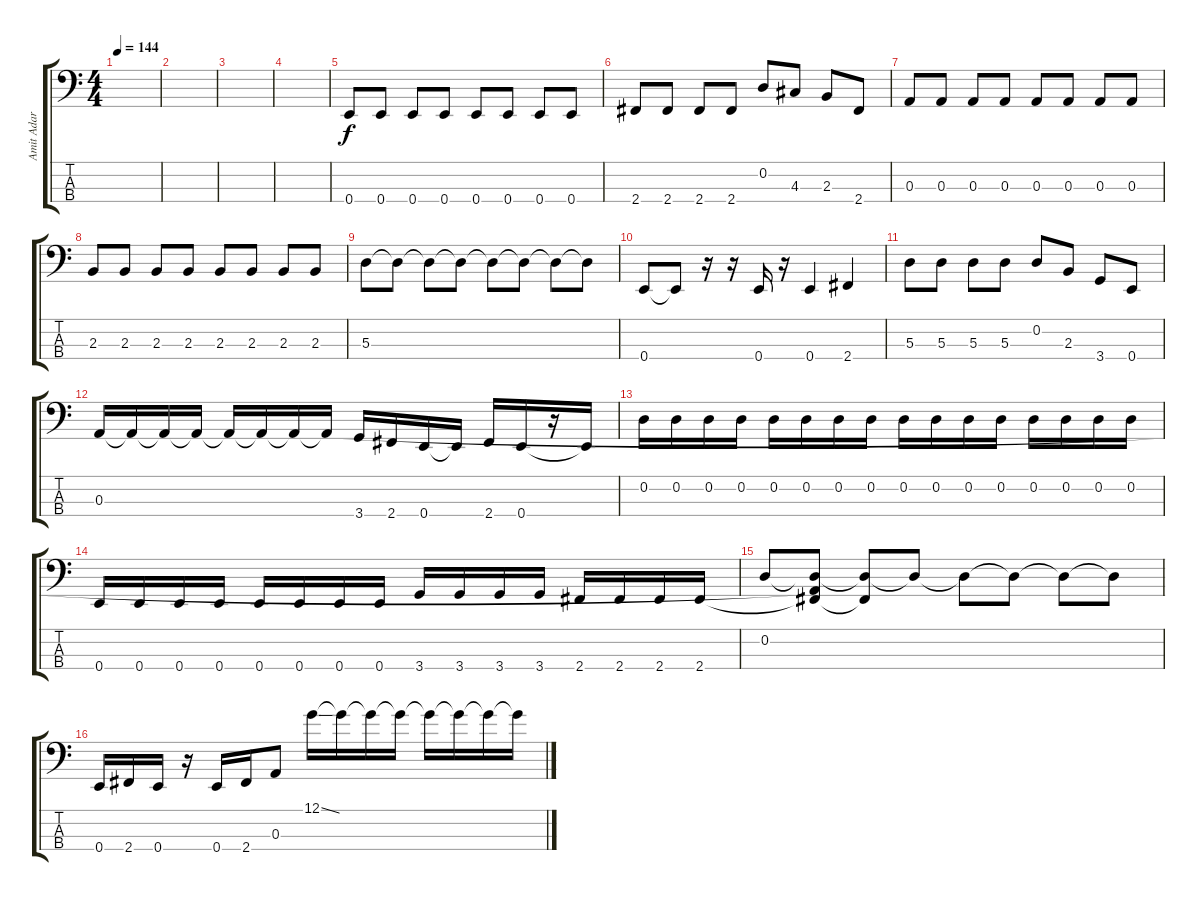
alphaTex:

\track ("Amit Adar" "Amit Adar") {instrument electricbassfinger}
\staff {score tabs}
\tuning (G2 D2 A1 E1) {hide}
\ts (4 4)
\tempo 144
\clef f4
\ks c
|
|
|
|
0.4.8 0.4.8 0.4.8 0.4.8 0.4.8 0.4.8 0.4.8 0.4.8 |
2.4.8 2.4.8 2.4.8 2.4.8 0.2.8 4.3.8 2.3.8 2.4.8 |
0.3.8 0.3.8 0.3.8 0.3.8 0.3.8 0.3.8 0.3.8 0.3.8 |
2.3.8 2.3.8 2.3.8 2.3.8 2.3.8 2.3.8 2.3.8 2.3.8 |
5.3.8 5.3{t}.8 5.3{t}.8 5.3{t}.8 5.3{t}.8 5.3{t}.8 5.3{t}.8 5.3{t}.8 |
0.4.8 0.4{t}.8 r.16 r.16 0.4.16 r.16 0.4.4 2.4.4 |
5.3.8 5.3.8 5.3.8 5.3.8 0.2.8 2.3.8 3.4.8 0.4.8 |
0.3.16 0.3{t}.16 0.3{t}.16 0.3{t}.16 0.3{t}.16 0.3{t}.16 0.3{t}.16 0.3{t}.16 3.4.16 2.4.16 0.4.16 0.4{t}.16 2.4.16 0.4.16 r.16 0.4{t}.16 |
0.2.16 0.2.16 0.2.16 0.2.16 0.2.16 0.2.16 0.2.16 0.2.16 0.2.16 0.2.16 0.2.16 0.2.16 0.2.16 0.2.16 0.2.16 0.2.16 |
0.4.16 0.4.16 0.4.16 0.4.16 0.4.16 0.4.16 0.4.16 0.4.16 3.4.16 3.4.16 3.4.16 3.4.16 2.4.16 2.4.16 2.4.16 2.4.16 |
0.2.8 (0.2{t} 0.3{t} 2.4{t}).8 (0.2{t} 2.4{t}).8 0.2{t}.8 0.2{t}.8 0.2{t}.8 0.2{t}.8 0.2{t}.8 |
0.4.16 2.4.16 0.4.16 r.16 0.4.16 2.4.16 0.3.8 12.1{ss}.16 12.1{t}.16 12.1{t}.16 12.1{t}.16 12.1{t}.16 12.1{t}.16 12.1{t}.16 12.1{t}.16
